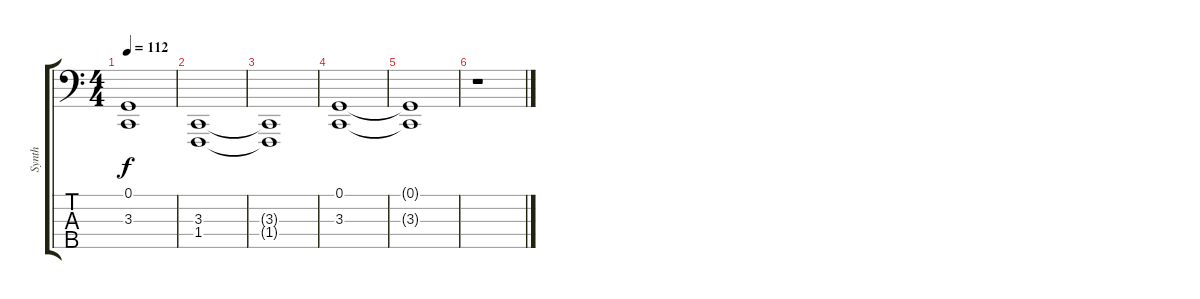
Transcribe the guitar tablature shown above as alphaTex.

\track ("Synth" "Synth") {instrument pad3polysynth}
\staff {score tabs}
\tuning (G2 D2 A1 E1 B0) {hide}
\ts (4 4)
\tempo 112
\clef f4
\ks c
(0.1{t} 3.3{t}).1{dy f} |
(3.3 1.4).1 |
(3.3{t} 1.4{t}).1 |
(0.1 3.3).1 |
(0.1{t} 3.3{t}).1 |
r.1
